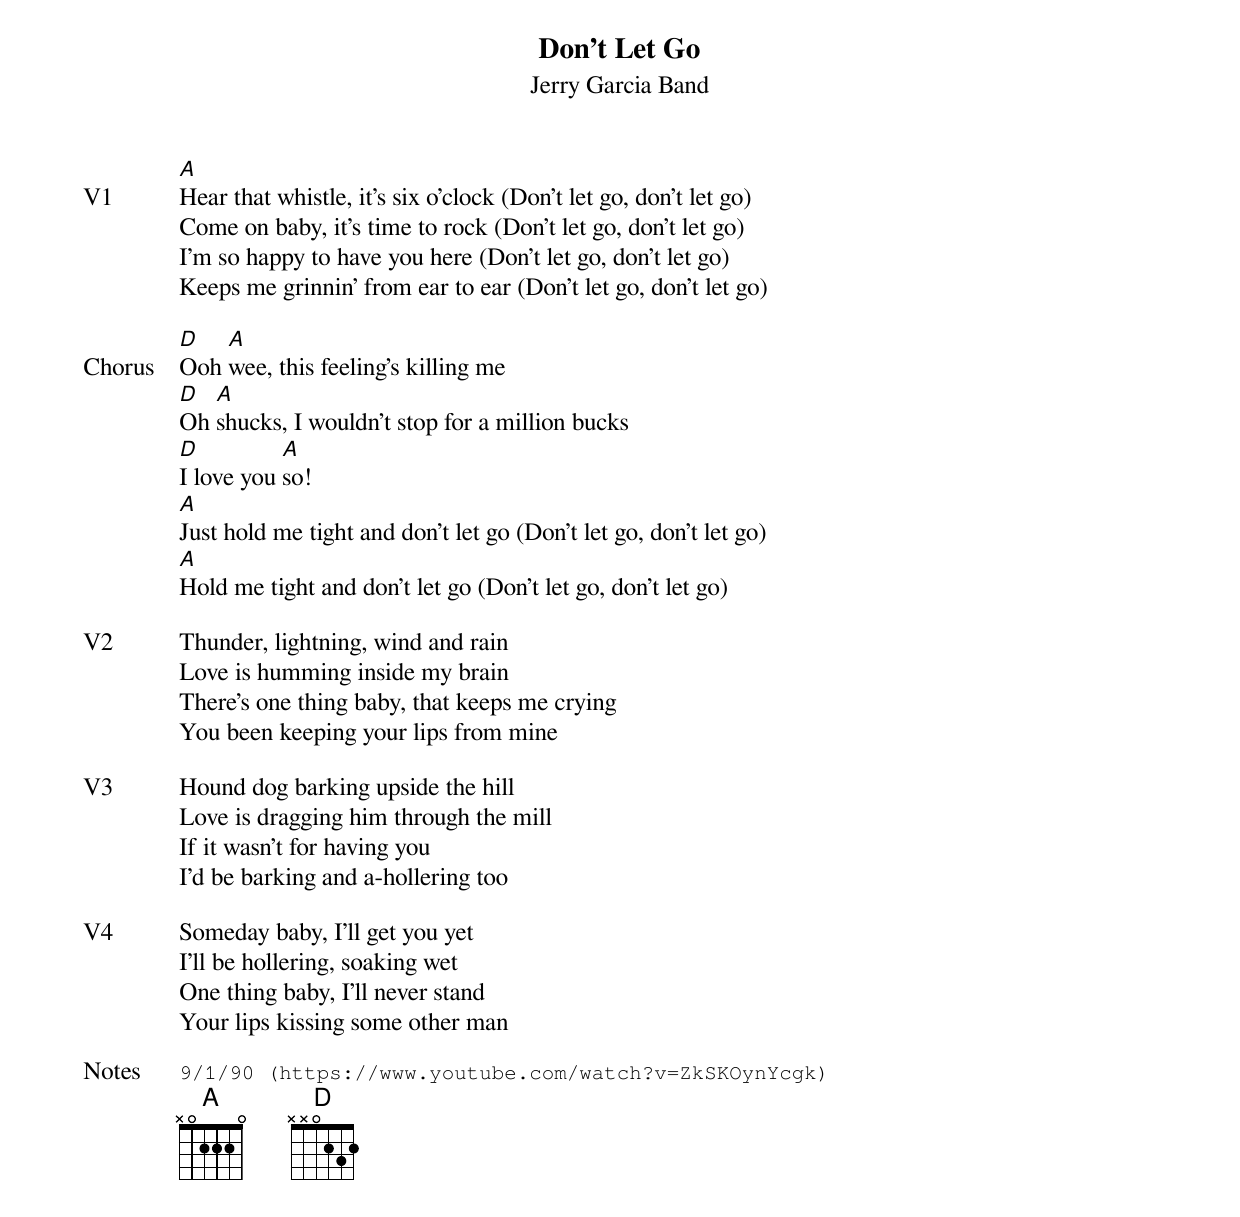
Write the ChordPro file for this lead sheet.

{t:Don't Let Go}
{st:Jerry Garcia Band}
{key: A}
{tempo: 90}
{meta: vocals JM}

{sov: V1}
[A]Hear that whistle, it's six o'clock (Don't let go, don't let go)
Come on baby, it's time to rock (Don't let go, don't let go)
I'm so happy to have you here (Don't let go, don't let go)
Keeps me grinnin' from ear to ear (Don't let go, don't let go)
{eov}

{sov: Chorus}
[D]Ooh [A]wee, this feeling's killing me
[D]Oh [A]shucks, I wouldn't stop for a million bucks
[D]I love you [A]so!
[A]Just hold me tight and don't let go (Don't let go, don't let go)
[A]Hold me tight and don't let go (Don't let go, don't let go)
{eov}

{sov: V2}
Thunder, lightning, wind and rain
Love is humming inside my brain
There's one thing baby, that keeps me crying
You been keeping your lips from mine
{eov}

{sov: V3}
Hound dog barking upside the hill
Love is dragging him through the mill
If it wasn't for having you
I'd be barking and a-hollering too
{eov}

{sov: V4}
Someday baby, I'll get you yet
I'll be hollering, soaking wet
One thing baby, I'll never stand
Your lips kissing some other man
{eov}

{sot: Notes}
9/1/90 (https://www.youtube.com/watch?v=ZkSKOynYcgk)
{eot}
